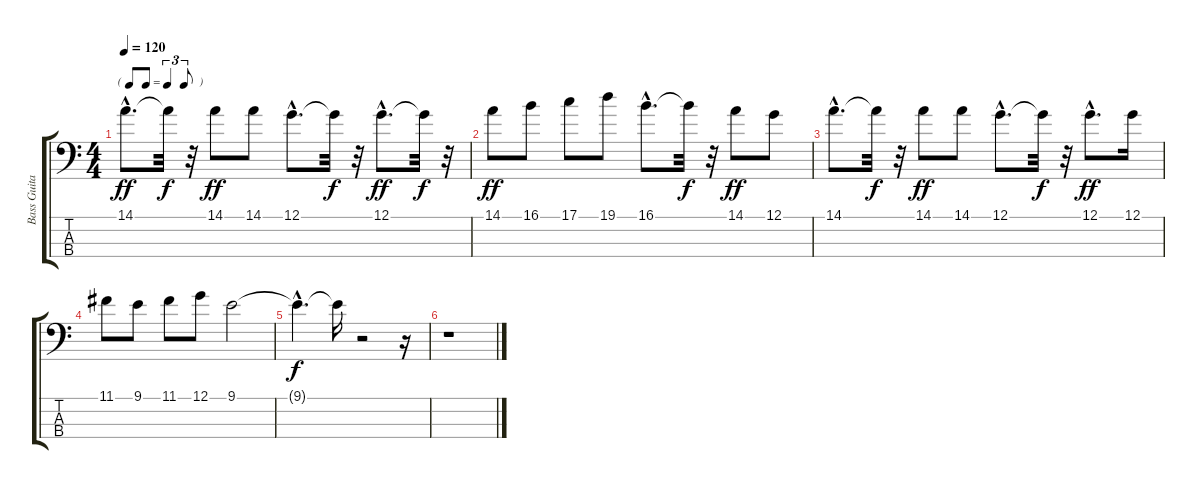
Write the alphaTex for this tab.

\track ("Bass Guitar" "Bass Guita") {instrument electricbassfinger}
\staff {score tabs}
\tuning (G2 D2 A1 E1) {hide}
\ts (4 4)
\tf triplet8th
\tempo 120
\clef f4
\ks c
14.1{hac}.8{d dy ff} 14.1{t}.32{dy f} r.32 14.1.8{dy ff} 14.1.8 12.1{hac}.8{d} 12.1{t}.32{dy f} r.32 12.1{hac}.8{d dy ff} 12.1{t}.32{dy f} r.32 |
14.1.8{dy ff} 16.1.8 17.1.8 19.1.8 16.1{hac}.8{d} 16.1{t}.32{dy f} r.32 14.1.8{dy ff} 12.1.8 |
14.1{hac}.8{d} 14.1{t}.32{dy f} r.32 14.1.8{dy ff} 14.1.8 12.1{hac}.8{d} 12.1{t}.32{dy f} r.32 12.1{hac}.8{d dy ff} 12.1.16 |
11.1.8 9.1.8 11.1.8 12.1.8 9.1.2 |
9.1{hac t}.4{d dy f} 9.1{t}.16 r.2 r.16 |
r.1
